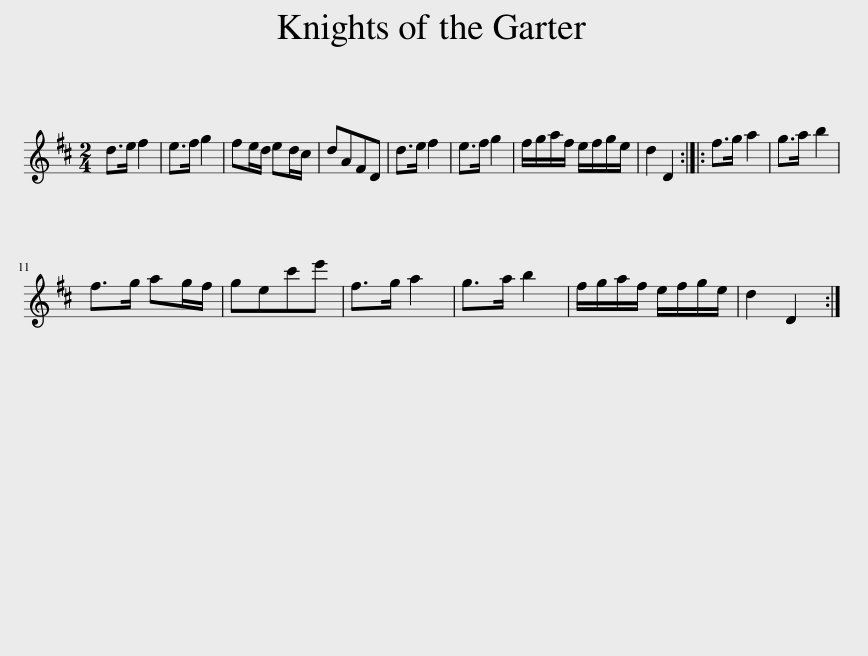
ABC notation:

X:1
L:1/8
M:2/4
I:linebreak $
K:D
V:1 treble
V:1
 d>e f2 | e>f g2 | fe/d/ ed/c/ | dAFD | d>e f2 | %5
 e>f g2 | f/g/a/f/ e/f/g/e/ | d2 D2 :: f>g a2 | g>a b2 |$ %10
 f>g ag/f/ | gec'e' | f>g a2 | g>a b2 | f/g/a/f/ e/f/g/e/ | %15
 d2 D2 :| %16
